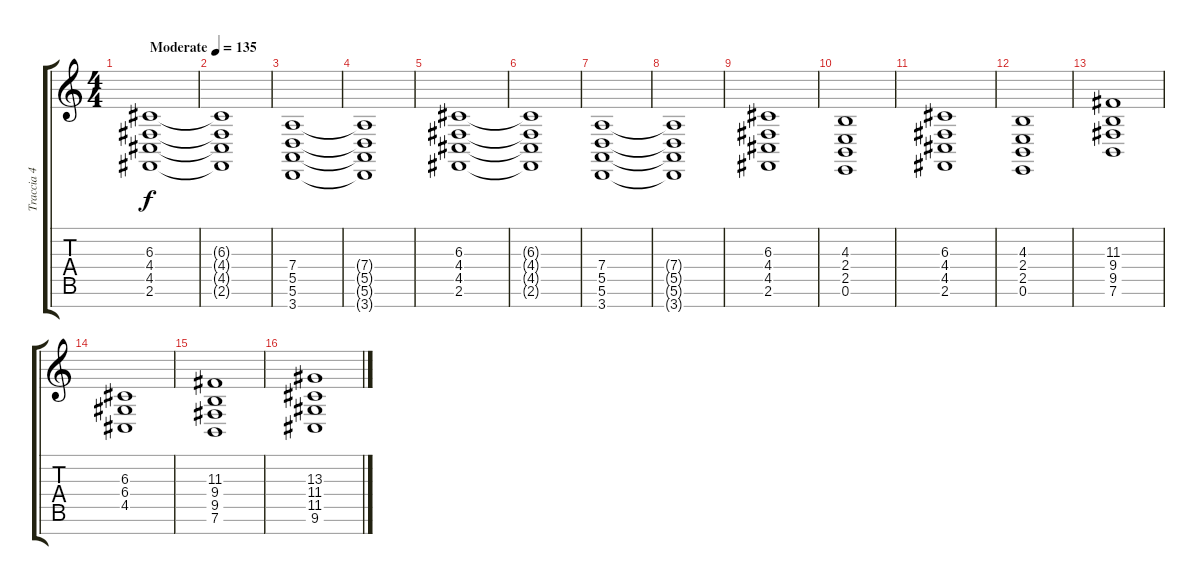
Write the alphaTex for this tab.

\track ("Traccia 4" "Traccia 4") {instrument synthstrings1}
\staff {score tabs}
\tuning (E4 B3 G3 D3 A2 E2 B1) {hide}
\ts (4 4)
\tempo (135 "Moderate")
\clef g2
\ks c
(6.3 4.4 4.5 2.6).1{dy f instrument synthstrings1} |
(6.3{t} 4.4{t} 4.5{t} 2.6{t}).1 |
(7.4 5.5 5.6 3.7).1 |
(7.4{t} 5.5{t} 5.6{t} 3.7{t}).1 |
(6.3 4.4 4.5 2.6).1 |
(6.3{t} 4.4{t} 4.5{t} 2.6{t}).1 |
(7.4 5.5 5.6 3.7).1 |
(7.4{t} 5.5{t} 5.6{t} 3.7{t}).1 |
(6.3 4.4 4.5 2.6).1 |
(4.3 2.4 2.5 0.6).1 |
(6.3 4.4 4.5 2.6).1 |
(4.3 2.4 2.5 0.6).1 |
(11.3 9.4 9.5 7.6).1 |
(6.3 6.4 4.5).1 |
(11.3 9.4 9.5 7.6).1 |
(13.3 11.4 11.5 9.6).1
